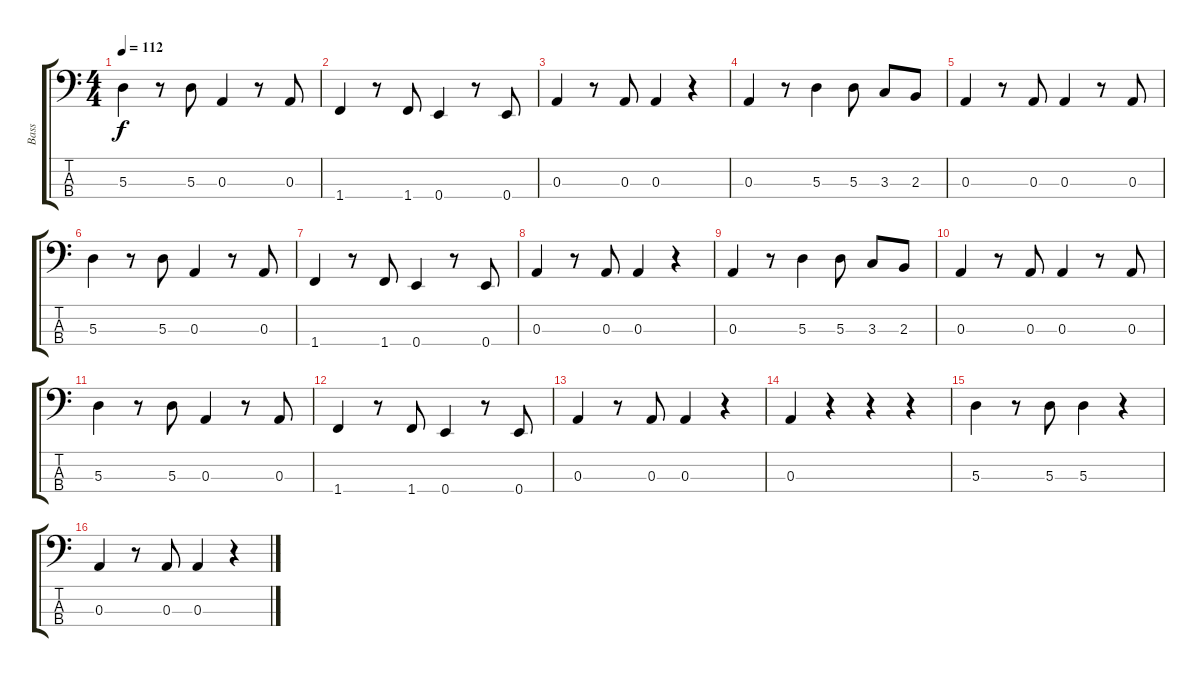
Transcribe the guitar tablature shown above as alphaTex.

\track ("Bass" "Bass") {instrument electricbassfinger}
\staff {score tabs}
\tuning (G2 D2 A1 E1) {hide}
\ts (4 4)
\tempo 112
\clef f4
\ks c
5.3.4{dy f} r.8 5.3.8 0.3.4 r.8 0.3.8 |
1.4.4 r.8 1.4.8 0.4.4 r.8 0.4.8 |
0.3.4 r.8 0.3.8 0.3.4 r.4 |
0.3.4 r.8 5.3.4 5.3.8 3.3.8 2.3.8 |
0.3.4 r.8 0.3.8 0.3.4 r.8 0.3.8 |
5.3.4 r.8 5.3.8 0.3.4 r.8 0.3.8 |
1.4.4 r.8 1.4.8 0.4.4 r.8 0.4.8 |
0.3.4 r.8 0.3.8 0.3.4 r.4 |
0.3.4 r.8 5.3.4 5.3.8 3.3.8 2.3.8 |
0.3.4 r.8 0.3.8 0.3.4 r.8 0.3.8 |
5.3.4 r.8 5.3.8 0.3.4 r.8 0.3.8 |
1.4.4 r.8 1.4.8 0.4.4 r.8 0.4.8 |
0.3.4 r.8 0.3.8 0.3.4 r.4 |
0.3.4 r.4 r.4 r.4 |
5.3.4 r.8 5.3.8 5.3.4 r.4 |
0.3.4 r.8 0.3.8 0.3.4 r.4
